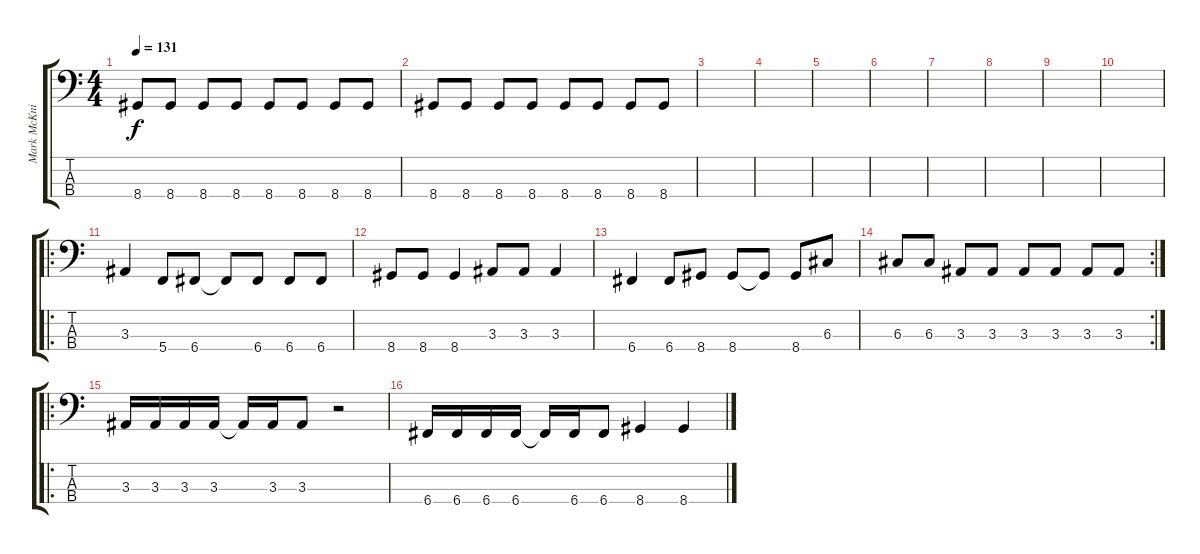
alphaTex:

\track ("Mark McKnight" "Mark McKni") {instrument electricbasspick}
\staff {score tabs}
\tuning (F2 C2 G1 C1) {hide}
\ts (4 4)
\tempo 131
\clef f4
\ks c
8.4.8{dy f} 8.4.8 8.4.8 8.4.8 8.4.8 8.4.8 8.4.8 8.4.8 |
8.4.8 8.4.8 8.4.8 8.4.8 8.4.8 8.4.8 8.4.8 8.4.8 |
|
|
|
|
|
|
|
|
\ro
3.3.4 5.4.8 6.4.8 6.4{t}.8 6.4.8 6.4.8 6.4.8 |
8.4.8 8.4.8 8.4.4 3.3.8 3.3.8 3.3.4 |
6.4.4 6.4.8 8.4.8 8.4.8 8.4{t}.8 8.4.8 6.3.8 |
\rc 2
6.3.8 6.3.8 3.3.8 3.3.8 3.3.8 3.3.8 3.3.8 3.3.8 |
\ro
3.3.16 3.3.16 3.3.16 3.3.16 3.3{t}.16 3.3.16 3.3.8 r.2 |
6.4.16 6.4.16 6.4.16 6.4.16 6.4{t}.16 6.4.16 6.4.8 8.4.4 8.4.4
